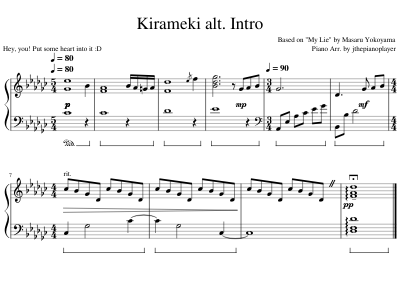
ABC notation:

X:1
%%score { 1 | 2 }
L:1/8
Q:1/4=80
M:5/4
I:linebreak $
K:Gb
V:1 treble
V:2 bass
V:1
!p!!p! [Ge]8 B2 | [FA]8 B/A/=G/A/ | [Fd]8{/e} f2 | [Bdg]6 z!mp! GAB |[M:3/4][Q:1/4=90] G6 | %5
 D3!mf! G AB |$[M:4/4]!>(! cBGD cBGD | cBGD cBGD!>)! | cBGD cBGD |!pp! !arpeggio!!tenuto!!fermata![FAd]8 |] %10
V:2
!ped! C8 z2!ped-up! |!ped! C8 z2!ped-up! |!ped! D8 z2!ped-up! |!ped! E8 z2!ped-up! |[M:3/4][K:bass]!ped! A,,E, A,C EG!ped-up! | %5
!ped! B,,B, D4!ped-up! |$[M:4/4]!ped! C,2 G,4 C2-!ped-up! |!ped! C2 G,4 C,2-!ped-up! | C,8 |!ped! !arpeggio![D,F,D]8!ped-up! |] %10
